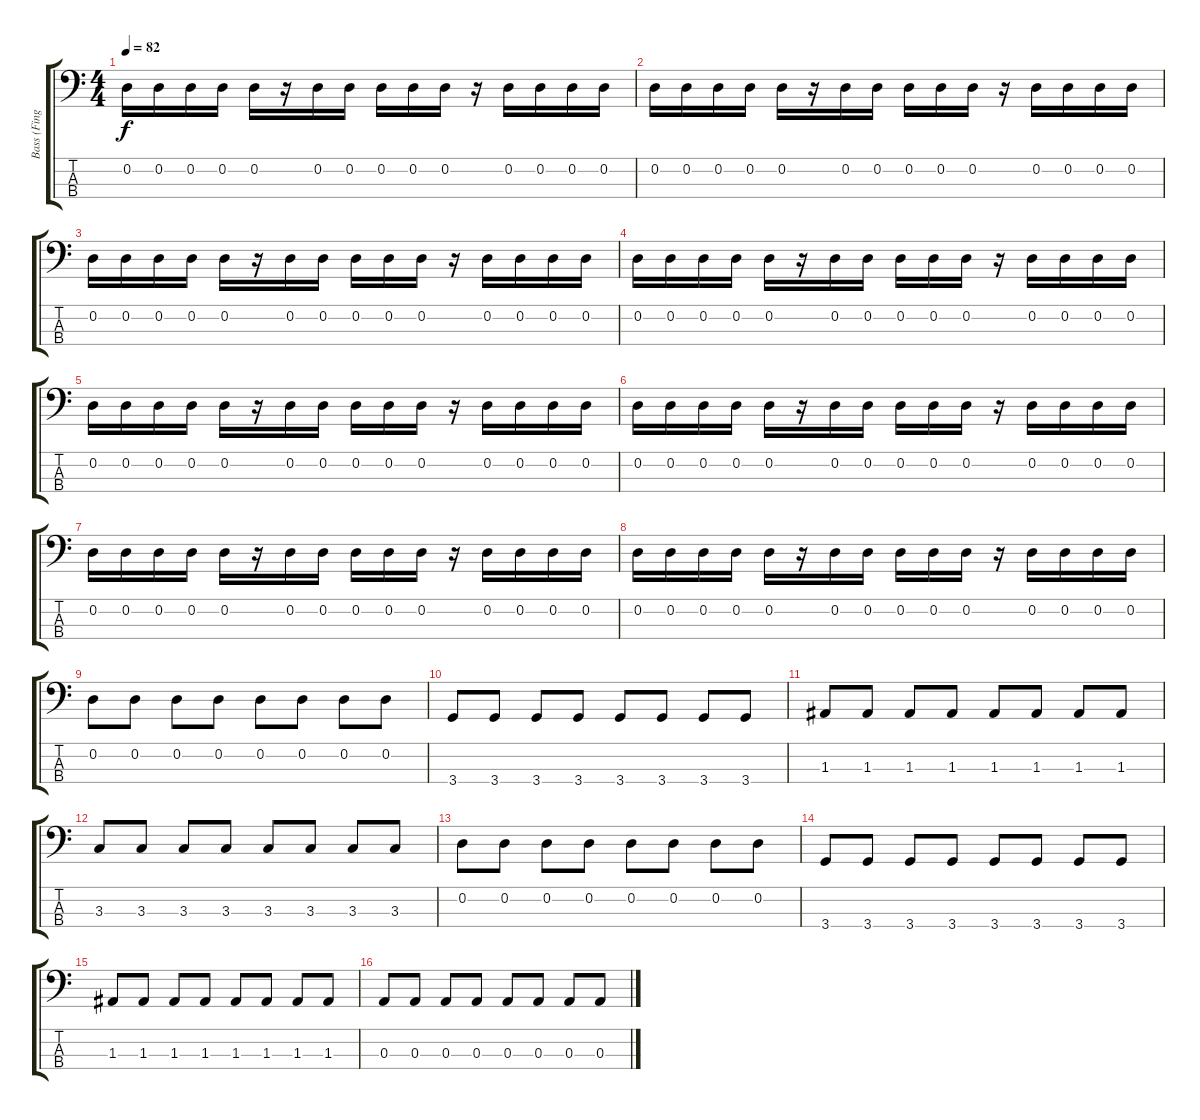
\track ("Bass (Finger)" "Bass (Fing") {instrument electricbassfinger}
\staff {score tabs}
\tuning (G2 D2 A1 E1) {hide}
\ts (4 4)
\tempo 82
\clef f4
\ks c
0.2.16{dy f} 0.2.16 0.2.16 0.2.16 0.2.16 r.16 0.2.16 0.2.16 0.2.16 0.2.16 0.2.16 r.16 0.2.16 0.2.16 0.2.16 0.2.16 |
0.2.16 0.2.16 0.2.16 0.2.16 0.2.16 r.16 0.2.16 0.2.16 0.2.16 0.2.16 0.2.16 r.16 0.2.16 0.2.16 0.2.16 0.2.16 |
0.2.16 0.2.16 0.2.16 0.2.16 0.2.16 r.16 0.2.16 0.2.16 0.2.16 0.2.16 0.2.16 r.16 0.2.16 0.2.16 0.2.16 0.2.16 |
0.2.16 0.2.16 0.2.16 0.2.16 0.2.16 r.16 0.2.16 0.2.16 0.2.16 0.2.16 0.2.16 r.16 0.2.16 0.2.16 0.2.16 0.2.16 |
0.2.16 0.2.16 0.2.16 0.2.16 0.2.16 r.16 0.2.16 0.2.16 0.2.16 0.2.16 0.2.16 r.16 0.2.16 0.2.16 0.2.16 0.2.16 |
0.2.16 0.2.16 0.2.16 0.2.16 0.2.16 r.16 0.2.16 0.2.16 0.2.16 0.2.16 0.2.16 r.16 0.2.16 0.2.16 0.2.16 0.2.16 |
0.2.16 0.2.16 0.2.16 0.2.16 0.2.16 r.16 0.2.16 0.2.16 0.2.16 0.2.16 0.2.16 r.16 0.2.16 0.2.16 0.2.16 0.2.16 |
0.2.16 0.2.16 0.2.16 0.2.16 0.2.16 r.16 0.2.16 0.2.16 0.2.16 0.2.16 0.2.16 r.16 0.2.16 0.2.16 0.2.16 0.2.16 |
0.2.8{volume 16 balance 8} 0.2.8 0.2.8 0.2.8 0.2.8 0.2.8 0.2.8 0.2.8 |
3.4.8 3.4.8 3.4.8 3.4.8 3.4.8 3.4.8 3.4.8 3.4.8 |
1.3.8 1.3.8 1.3.8 1.3.8 1.3.8 1.3.8 1.3.8 1.3.8 |
3.3.8 3.3.8 3.3.8 3.3.8 3.3.8 3.3.8 3.3.8 3.3.8 |
0.2.8 0.2.8 0.2.8 0.2.8 0.2.8 0.2.8 0.2.8 0.2.8 |
3.4.8 3.4.8 3.4.8 3.4.8 3.4.8 3.4.8 3.4.8 3.4.8 |
1.3.8 1.3.8 1.3.8 1.3.8 1.3.8 1.3.8 1.3.8 1.3.8 |
0.3.8 0.3.8 0.3.8 0.3.8 0.3.8 0.3.8 0.3.8 0.3.8
